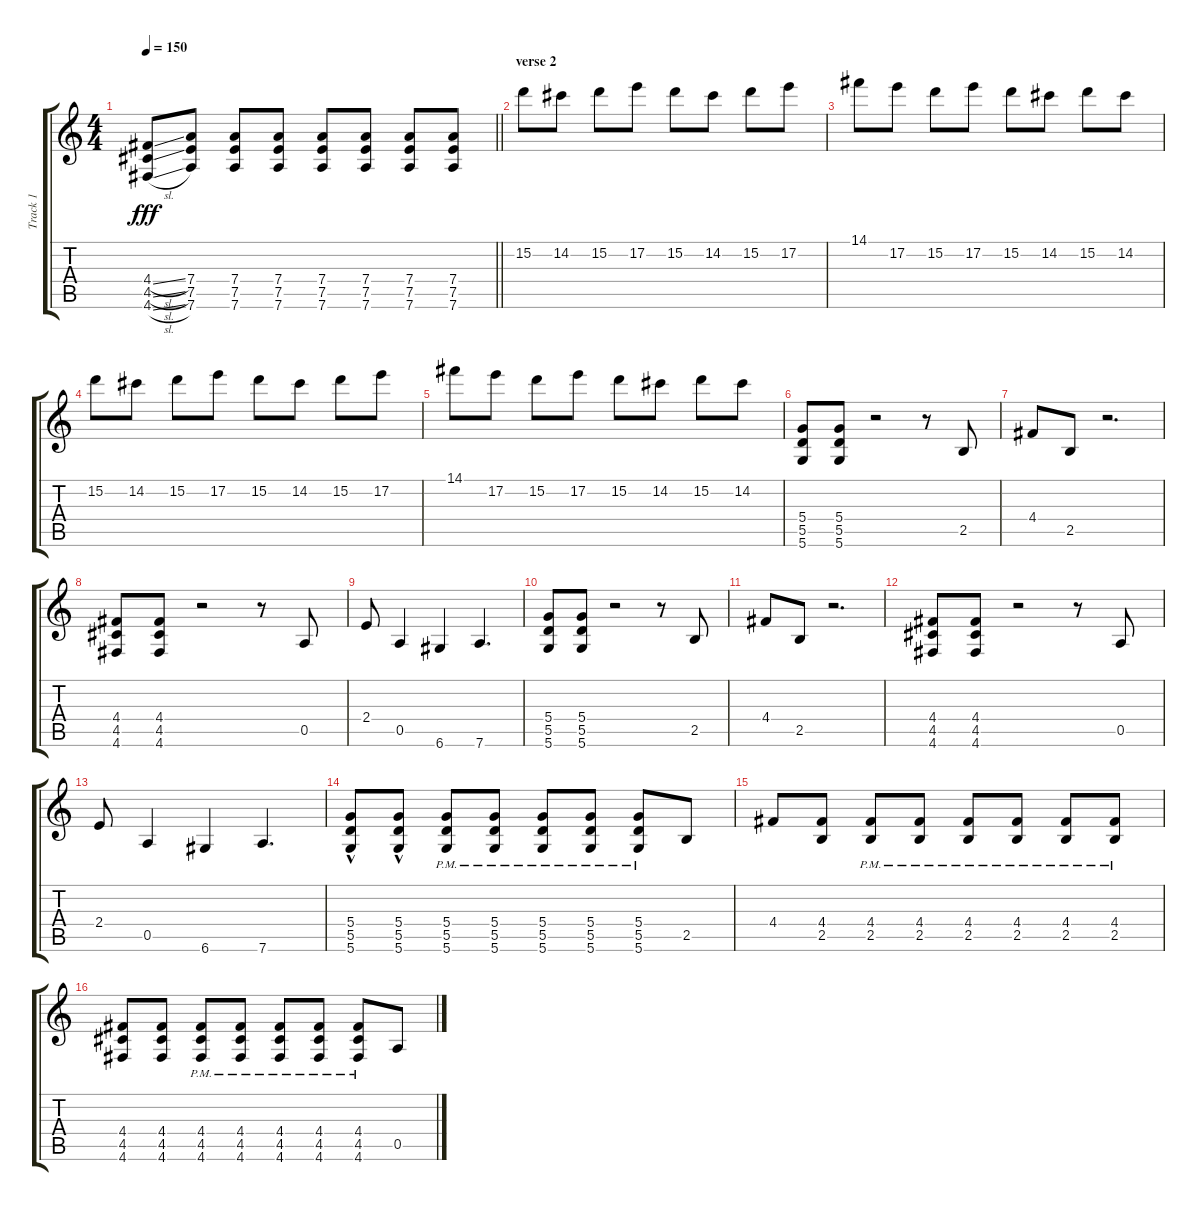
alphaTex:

\track ("Track 1" "Track 1") {instrument distortionguitar}
\staff {score tabs}
\tuning (E4 B3 G3 D3 A2 D2) {hide}
\ts (4 4)
\tempo 150
\clef g2
\barLineRight lightlight
\ks c
(4.4{sl} 4.5{sl} 4.6{sl}).8{dy fff} (7.4 7.5 7.6).8 (7.4 7.5 7.6).8 (7.4 7.5 7.6).8 (7.4 7.5 7.6).8 (7.4 7.5 7.6).8 (7.4 7.5 7.6).8 (7.4 7.5 7.6).8 |
\section ("" "verse 2")
15.2.8 14.2.8 15.2.8 17.2.8 15.2.8 14.2.8 15.2.8 17.2.8 |
14.1.8 17.2.8 15.2.8 17.2.8 15.2.8 14.2.8 15.2.8 14.2.8 |
15.2.8 14.2.8 15.2.8 17.2.8 15.2.8 14.2.8 15.2.8 17.2.8 |
14.1.8 17.2.8 15.2.8 17.2.8 15.2.8 14.2.8 15.2.8 14.2.8 |
(5.4 5.5 5.6).8 (5.4 5.5 5.6).8 r.2 r.8 2.5.8 |
4.4.8 2.5.8 r.2{d} |
(4.4 4.5 4.6).8 (4.4 4.5 4.6).8 r.2 r.8 0.5.8 |
2.4.8 0.5.4 6.6.4 7.6.4{d} |
(5.4 5.5 5.6).8 (5.4 5.5 5.6).8 r.2 r.8 2.5.8 |
4.4.8 2.5.8 r.2{d} |
(4.4 4.5 4.6).8 (4.4 4.5 4.6).8 r.2 r.8 0.5.8 |
2.4.8 0.5.4 6.6.4 7.6.4{d} |
(5.4{hac} 5.5 5.6).8 (5.4{hac} 5.5 5.6).8 (5.4{pm} 5.5{pm} 5.6{pm}).8 (5.4{pm} 5.5{pm} 5.6{pm}).8 (5.4{pm} 5.5{pm} 5.6{pm}).8 (5.4{pm} 5.5{pm} 5.6{pm}).8 (5.4{pm} 5.5{pm} 5.6{pm}).8 2.5.8 |
4.4.8 (4.4 2.5).8 (4.4{pm} 2.5{pm}).8 (4.4{pm} 2.5{pm}).8 (4.4{pm} 2.5{pm}).8 (4.4{pm} 2.5{pm}).8 (4.4{pm} 2.5{pm}).8 (4.4{pm} 2.5{pm}).8 |
(4.4 4.5 4.6).8 (4.4 4.5 4.6).8 (4.4{pm} 4.5{pm} 4.6{pm}).8 (4.4{pm} 4.5{pm} 4.6{pm}).8 (4.4{pm} 4.5{pm} 4.6{pm}).8 (4.4{pm} 4.5{pm} 4.6{pm}).8 (4.4{pm} 4.5{pm} 4.6{pm}).8 0.5.8
